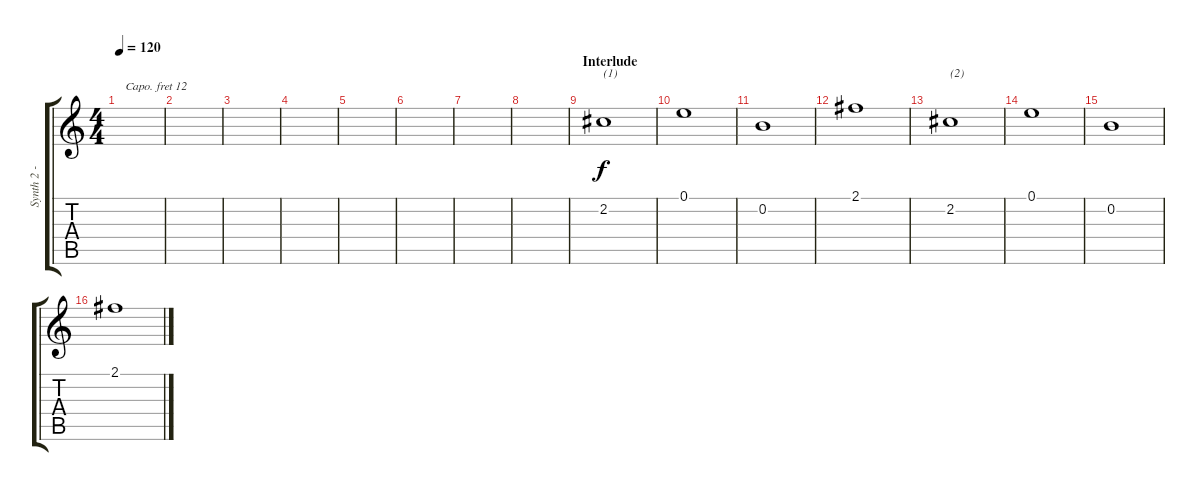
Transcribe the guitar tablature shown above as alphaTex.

\track ("Synth 2 - high pitched thing" "Synth 2 - ") {instrument whistle}
\staff {score tabs}
\capo 12
\tuning (E4 B3 G3 D3 A2 E2) {hide}
\ts (4 4)
\tempo 120
\clef g2
\ks c
|
|
|
|
|
|
|
|
\section ("" "Interlude")
2.2.1{txt "(1)"} |
0.1.1 |
0.2.1 |
2.1.1 |
2.2.1{txt "(2)"} |
0.1.1 |
0.2.1 |
2.1.1
